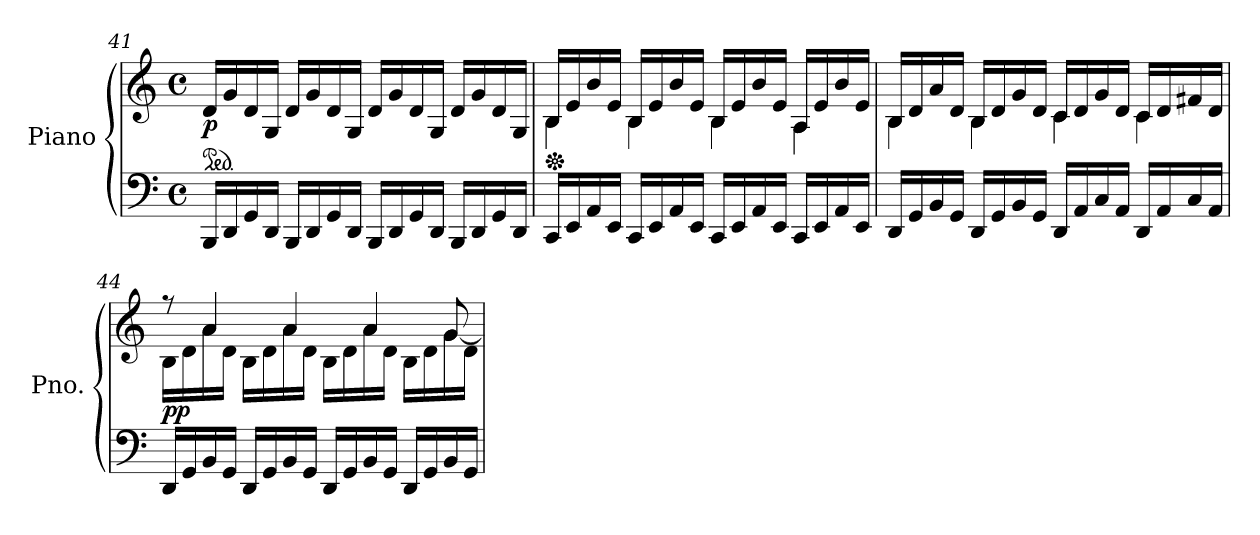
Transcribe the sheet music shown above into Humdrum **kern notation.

**kern	**kern	**dynam
*part1	*part1	*part1
*staff2	*staff1	*staff1/2
*I"Piano	*	*
*I'Pno.	*	*
*clefF4	*clefG2	*
*k[]	*k[]	*
*M4/4	*M4/4	*
*met(c)	*met(c)	*
*	*ped	*
=41	=41	=41
!	!	!LO:DY:b
16BBB/LL	16d/LL	p
16DD/	16g/	.
16GG/	16d/	.
16DD/JJ	16G/JJ	.
16BBB/LL	16d/LL	.
16DD/	16g/	.
16GG/	16d/	.
16DD/JJ	16G/JJ	.
16BBB/LL	16d/LL	.
16DD/	16g/	.
16GG/	16d/	.
16DD/JJ	16G/JJ	.
16BBB/LL	16d/LL	.
16DD/	16g/	.
16GG/	16d/	.
16DD/JJ	16G/JJ	.
=42	=42	=42
*	*Xped	*
*	*^	*
16CC/LL	16B/LL	4B\	.
16EE/	16e/	.	.
16AA/	16b/	.	.
16EE/JJ	16e/JJ	.	.
16CC/LL	16B/LL	4B\	.
16EE/	16e/	.	.
16AA/	16b/	.	.
16EE/JJ	16e/JJ	.	.
16CC/LL	16B/LL	4B\	.
16EE/	16e/	.	.
16AA/	16b/	.	.
16EE/JJ	16e/JJ	.	.
16CC/LL	16A/LL	4A\	.
16EE/	16e/	.	.
16AA/	16b/	.	.
16EE/JJ	16e/JJ	.	.
!!LO:LB:g=z	!!
=43	=43	=43	=43
16DD/LL	16B/LL	4B\	.
16GG/	16d/	.	.
16BB/	16a/	.	.
16GG/JJ	16d/JJ	.	.
16DD/LL	16B/LL	4B\	.
16GG/	16d/	.	.
16BB/	16g/	.	.
16GG/JJ	16d/JJ	.	.
16DD/LL	16c/LL	4c\	.
16AA/	16d/	.	.
16C/	16g/	.	.
16AA/JJ	16d/JJ	.	.
16DD/LL	16c/LL	4c\	.
16AA/	16d/	.	.
16C/	16f#X/	.	.
16AA/JJ	16d/JJ	.	.
=44	=44	=44	=44
!	!	!	!LO:DY:a=2
16DD/LL	16B\LL	8rff	pp
16GG/	16d\	.	.
16BB/	16a\	4a/	.
16GG/JJ	16d\JJ	.	.
16DD/LL	16B\LL	.	.
16GG/	16d\	.	.
16BB/	16a\	4a/	.
16GG/JJ	16d\JJ	.	.
16DD/LL	16B\LL	.	.
16GG/	16d\	.	.
16BB/	16a\	4a/	.
16GG/JJ	16d\JJ	.	.
16DD/LL	16B\LL	.	.
16GG/	16d\	.	.
16BB/	16g\	[8g/	.
16GG/JJ	16d\JJ	.	.
*	*v	*v	*
=	=	=
*-	*-	*-
